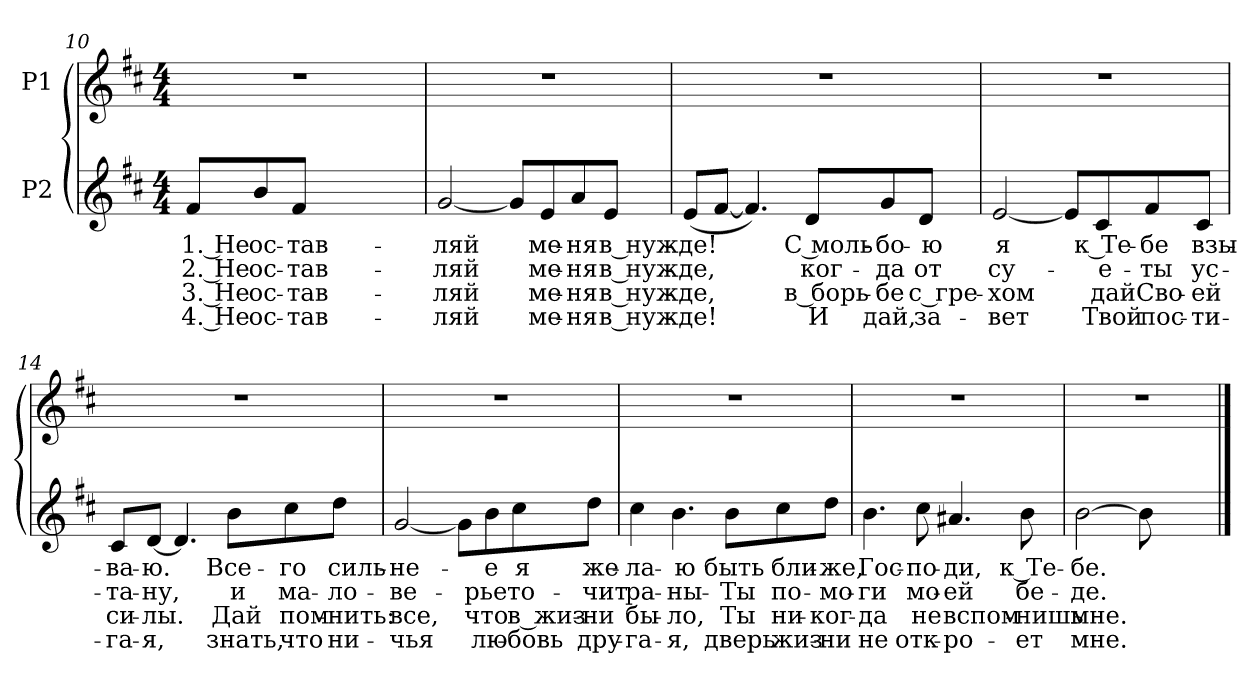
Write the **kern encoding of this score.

**kern	**text	**text	**text	**text	**kern
*part2	*part2	*part2	*part2	*part2	*part1
*staff2	*staff2	*staff2	*staff2	*staff2	*staff1
*I"P2	*	*	*	*	*I"P1
!!LO:LB:g=z
*clefG2	*	*	*	*	*clefG2
*k[f#c#]	*	*	*	*	*k[f#c#]
*b:	*	*	*	*	*b:
*M4/4	*	*	*	*	*M4/4
=10	=10	=10	=10	=10	=10
!	!LO:LY:b:color=#000000	!LO:LY:b:color=#000000	!LO:LY:b:color=#000000	!LO:LY:b:color=#000000	!LO:N:vis=1
8f#i/L	1. Не	2. Не	3. Не	4. Не	1r
!	!LO:LY:b:color=#000000	!LO:LY:b:color=#000000	!LO:LY:b:color=#000000	!LO:LY:b:color=#000000	!
8bi/	ос-	ос-	ос-	ос-	.
!	!LO:LY:b:color=#000000	!LO:LY:b:color=#000000	!LO:LY:b:color=#000000	!LO:LY:b:color=#000000	!
8f#i/J	-тав-	-тав-	-тав-	-тав-	.
2ryy	.	.	.	.	.
8ryy	.	.	.	.	.
=11	=11	=11	=11	=11	=11
!	!LO:LY:b:color=#000000	!LO:LY:b:color=#000000	!LO:LY:b:color=#000000	!LO:LY:b:color=#000000	!
[<2gi/	-ляй	-ляй	-ляй	-ляй	1r
8gi/L]	.	.	.	.	.
!	!LO:LY:b:color=#000000	!LO:LY:b:color=#000000	!LO:LY:b:color=#000000	!LO:LY:b:color=#000000	!
8ei/	ме-	ме-	ме-	ме-	.
!	!LO:LY:b:color=#000000	!LO:LY:b:color=#000000	!LO:LY:b:color=#000000	!LO:LY:b:color=#000000	!
8ai/	-ня	-ня	-ня	-ня	.
!	!LO:LY:b:color=#000000	!LO:LY:b:color=#000000	!LO:LY:b:color=#000000	!LO:LY:b:color=#000000	!
8ei/J	в нуж-	в нуж-	в нуж-	в нуж-	.
=12	=12	=12	=12	=12	=12
!	!LO:LY:b:color=#000000	!LO:LY:b:color=#000000	!LO:LY:b:color=#000000	!LO:LY:b:color=#000000	!
(8ei/L	-де!	-де,	-де,	-де!	1r
[<8f#i/J	.	.	.	.	.
4.f#i/])	.	.	.	.	.
!	!LO:LY:b:color=#000000	!LO:LY:b:color=#000000	!LO:LY:b:color=#000000	!LO:LY:b:color=#000000	!
8di/L	С моль-	ког-	в борь-	И	.
!	!LO:LY:b:color=#000000	!LO:LY:b:color=#000000	!LO:LY:b:color=#000000	!LO:LY:b:color=#000000	!
8gi/	-бо-	-да	-бе	дай,	.
!	!LO:LY:b:color=#000000	!LO:LY:b:color=#000000	!LO:LY:b:color=#000000	!LO:LY:b:color=#000000	!
8di/J	-ю	от	с гре-	за-	.
!!LO:LB:g=z
=13	=13	=13	=13	=13	=13
!	!LO:LY:b:color=#000000	!LO:LY:b:color=#000000	!LO:LY:b:color=#000000	!LO:LY:b:color=#000000	!
[<2ei/	я	су-	-хом	-вет	1r
8ei/L]	.	.	.	.	.
!	!LO:LY:b:color=#000000	!LO:LY:b:color=#000000	!LO:LY:b:color=#000000	!LO:LY:b:color=#000000	!
8c#i/	к Те-	-е-	дай	Твой	.
!	!LO:LY:b:color=#000000	!LO:LY:b:color=#000000	!LO:LY:b:color=#000000	!LO:LY:b:color=#000000	!
8f#i/	-бе	-ты	Сво-	пос-	.
!	!LO:LY:b:color=#000000	!LO:LY:b:color=#000000	!LO:LY:b:color=#000000	!LO:LY:b:color=#000000	!
8c#i/J	взы-	ус-	-ей	-ти-	.
=14	=14	=14	=14	=14	=14
!	!LO:LY:b:color=#000000	!LO:LY:b:color=#000000	!LO:LY:b:color=#000000	!LO:LY:b:color=#000000	!
8c#i/L	-ва-	-та-	си-	-га-	1r
!	!LO:LY:b:color=#000000	!LO:LY:b:color=#000000	!LO:LY:b:color=#000000	!LO:LY:b:color=#000000	!
[<8di/J	-ю.	-ну,	-лы.	-я,	.
4.di/]	.	.	.	.	.
!	!LO:LY:b:color=#000000	!LO:LY:b:color=#000000	!LO:LY:b:color=#000000	!LO:LY:b:color=#000000	!
8bi\L	Все-	и	Дай	знать,	.
!	!LO:LY:b:color=#000000	!LO:LY:b:color=#000000	!LO:LY:b:color=#000000	!LO:LY:b:color=#000000	!
8cc#i\	-го	ма-	пом-	что	.
!	!LO:LY:b:color=#000000	!LO:LY:b:color=#000000	!LO:LY:b:color=#000000	!LO:LY:b:color=#000000	!
8ddi\J	силь-	-ло-	-нить:	ни-	.
=15	=15	=15	=15	=15	=15
!	!LO:LY:b:color=#000000	!LO:LY:b:color=#000000	!LO:LY:b:color=#000000	!LO:LY:b:color=#000000	!
[<2gi/	-не-	-ве-	все,	-чья	1r
8gi\L]	.	.	.	.	.
!	!LO:LY:b:color=#000000	!LO:LY:b:color=#000000	!LO:LY:b:color=#000000	!LO:LY:b:color=#000000	!
8bi\	-е	-рье	что	лю-	.
!	!LO:LY:b:color=#000000	!LO:LY:b:color=#000000	!LO:LY:b:color=#000000	!LO:LY:b:color=#000000	!
8cc#i\	я	то-	в жиз-	-бовь	.
!	!LO:LY:b:color=#000000	!LO:LY:b:color=#000000	!LO:LY:b:color=#000000	!LO:LY:b:color=#000000	!
8ddi\J	же-	-чит	-ни	дру-	.
!!LO:LB:g=z
=16	=16	=16	=16	=16	=16
!	!LO:LY:b:color=#000000	!LO:LY:b:color=#000000	!LO:LY:b:color=#000000	!LO:LY:b:color=#000000	!
4cc#i\	-ла-	ра-	бы-	-га-	1r
!	!LO:LY:b:color=#000000	!LO:LY:b:color=#000000	!LO:LY:b:color=#000000	!LO:LY:b:color=#000000	!
4.bi\	-ю	-ны-	-ло,	-я,	.
!	!LO:LY:b:color=#000000	!LO:LY:b:color=#000000	!LO:LY:b:color=#000000	!LO:LY:b:color=#000000	!
8bi\L	быть	-Ты	Ты	дверь	.
!	!LO:LY:b:color=#000000	!LO:LY:b:color=#000000	!LO:LY:b:color=#000000	!LO:LY:b:color=#000000	!
8cc#i\	бли-	по-	ни-	жиз-	.
!	!LO:LY:b:color=#000000	!LO:LY:b:color=#000000	!LO:LY:b:color=#000000	!LO:LY:b:color=#000000	!
8ddi\J	-же,	-мо-	-ког-	-ни	.
=17	=17	=17	=17	=17	=17
!	!LO:LY:b:color=#000000	!LO:LY:b:color=#000000	!LO:LY:b:color=#000000	!LO:LY:b:color=#000000	!
4.bi\	Гос-	-ги	-да	не	1r
!	!LO:LY:b:color=#000000	!LO:LY:b:color=#000000	!LO:LY:b:color=#000000	!LO:LY:b:color=#000000	!
8cc#i\	-по-	мо-	не	отк-	.
!	!LO:LY:b:color=#000000	!LO:LY:b:color=#000000	!LO:LY:b:color=#000000	!LO:LY:b:color=#000000	!
4.a#Xi/	-ди,	-ей	вспом-	-ро-	.
!	!LO:LY:b:color=#000000	!LO:LY:b:color=#000000	!LO:LY:b:color=#000000	!LO:LY:b:color=#000000	!
8bi\	к Те-	бе-	-нишь	-ет	.
=18	=18	=18	=18	=18	=18
!	!LO:LY:b:color=#000000	!LO:LY:b:color=#000000	!LO:LY:b:color=#000000	!LO:LY:b:color=#000000	!LO:N:vis=1
[>2bi\	-бе.	-де.	мне.	мне.	1r
8bi\]	.	.	.	.	.
4.ryy	.	.	.	.	.
==	==	==	==	==	==
*-	*-	*-	*-	*-	*-
